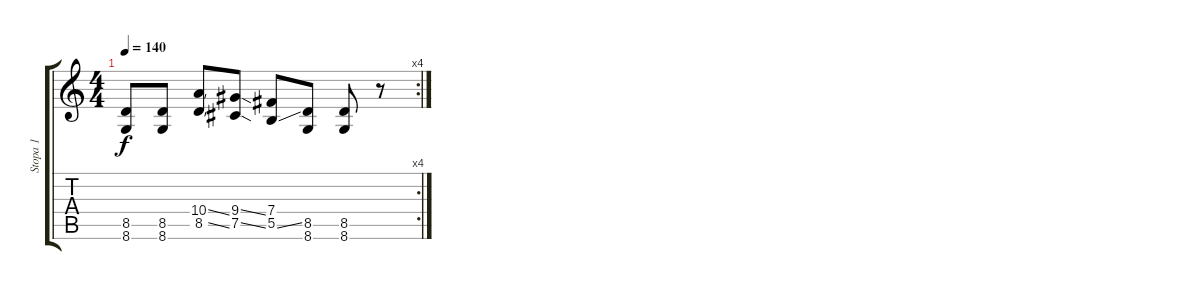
\track ("Stopa 1" "Stopa 1") {instrument distortionguitar}
\staff {score tabs}
\tuning (Db4 Ab3 E3 B2 Gb2 B1) {hide}
\rc 4
\ts (4 4)
\tempo 140
\clef g2
\ks c
(8.5 8.6).8{dy f} (8.5 8.6).8 (10.4{ss} 8.5{ss}).8 (9.4{ss} 7.5{ss}).8 (7.4 5.5{ss}).8 (8.5 8.6).8 (8.5 8.6).8 r.8
